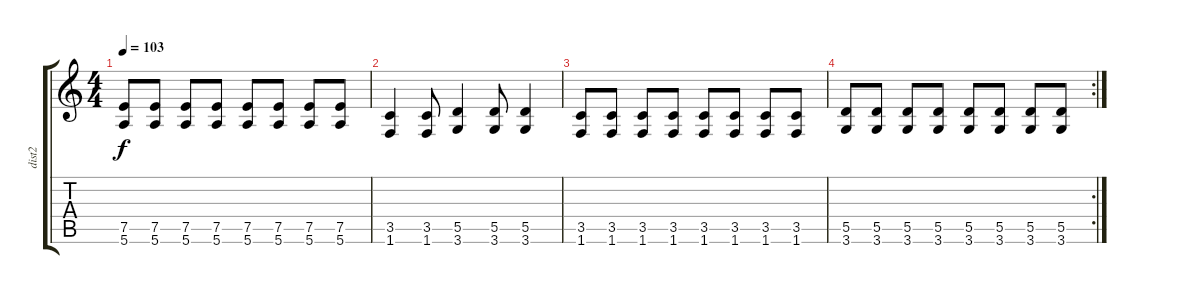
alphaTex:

\track ("dist2" "dist2") {instrument distortionguitar}
\staff {score tabs}
\tuning (E4 B3 G3 D3 A2 E2) {hide}
\ts (4 4)
\tempo 103
\clef g2
\ks c
(7.5 5.6).8{dy f} (7.5 5.6).8 (7.5 5.6).8 (7.5 5.6).8 (7.5 5.6).8 (7.5 5.6).8 (7.5 5.6).8 (7.5 5.6).8 |
(3.5 1.6).4 (3.5 1.6).8 (5.5 3.6).4 (5.5 3.6).8 (5.5 3.6).4 |
(3.5 1.6).8 (3.5 1.6).8 (3.5 1.6).8 (3.5 1.6).8 (3.5 1.6).8 (3.5 1.6).8 (3.5 1.6).8 (3.5 1.6).8 |
\rc 2
(5.5 3.6).8 (5.5 3.6).8 (5.5 3.6).8 (5.5 3.6).8 (5.5 3.6).8 (5.5 3.6).8 (5.5 3.6).8 (5.5 3.6).8
